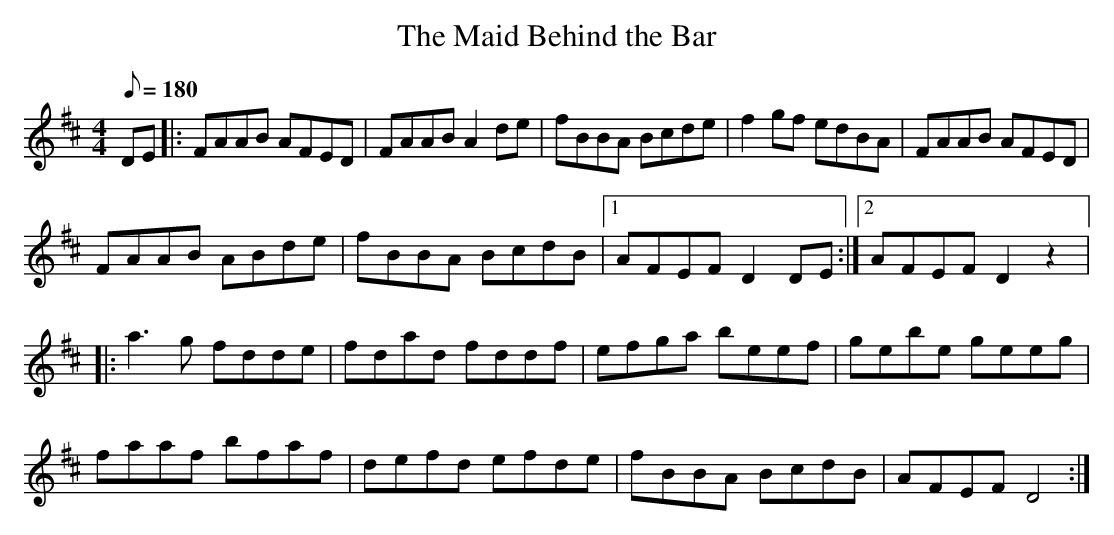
X:1
T:Maid Behind the Bar, The
L:1/8
M:4/4
Q:180
K:D major
DE|:FAAB AFED|FAAB A2de|fBBA Bcde|f2gf edBA|FAAB AFED|
FAAB ABde|fBBA BcdB|1AFEF D2 DE:|2AFEF D2z2|:
a3g fdde|fdad fddf|efga beef|gebe geeg|
faaf bfaf|defd efde|fBBA BcdB|AFEF D4:|
